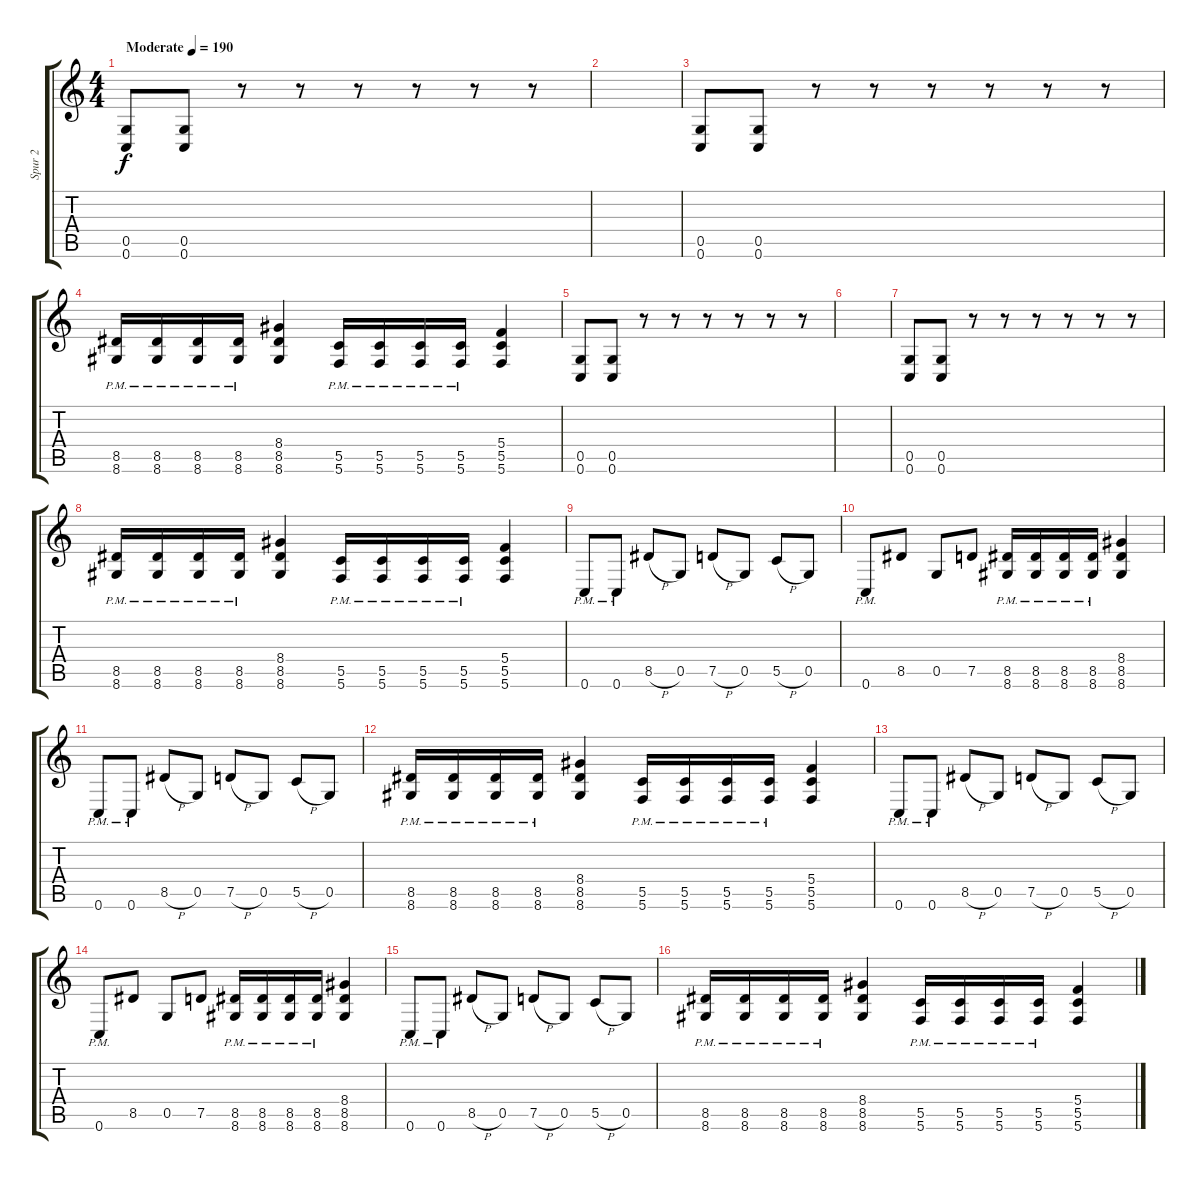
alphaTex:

\track ("Spur 2" "Spur 2") {instrument distortionguitar}
\staff {score tabs}
\tuning (D4 A3 F3 C3 G2 C2) {hide}
\ts (4 4)
\tempo (190 "Moderate")
\clef g2
\ks c
(0.5 0.6).8{dy f instrument distortionguitar} (0.5 0.6).8 r.8 r.8 r.8 r.8 r.8 r.8 |
|
(0.5 0.6).8 (0.5 0.6).8 r.8 r.8 r.8 r.8 r.8 r.8 |
(8.5{pm} 8.6{pm}).16 (8.5{pm} 8.6{pm}).16 (8.5{pm} 8.6{pm}).16 (8.5{pm} 8.6{pm}).16 (8.4 8.5 8.6).4 (5.5{pm} 5.6{pm}).16 (5.5{pm} 5.6{pm}).16 (5.5{pm} 5.6{pm}).16 (5.5{pm} 5.6{pm}).16 (5.4 5.5 5.6).4 |
(0.5 0.6).8 (0.5 0.6).8 r.8 r.8 r.8 r.8 r.8 r.8 |
|
(0.5 0.6).8 (0.5 0.6).8 r.8 r.8 r.8 r.8 r.8 r.8 |
(8.5{pm} 8.6{pm}).16 (8.5{pm} 8.6{pm}).16 (8.5{pm} 8.6{pm}).16 (8.5{pm} 8.6{pm}).16 (8.4 8.5 8.6).4 (5.5{pm} 5.6{pm}).16 (5.5{pm} 5.6{pm}).16 (5.5{pm} 5.6{pm}).16 (5.5{pm} 5.6{pm}).16 (5.4 5.5 5.6).4 |
0.6{pm}.8 0.6{pm}.8 8.5{h}.8 0.5.8 7.5{h}.8 0.5.8 5.5{h}.8 0.5.8 |
0.6{pm}.8 8.5.8 0.5.8 7.5.8 (8.5{pm} 8.6{pm}).16 (8.5{pm} 8.6{pm}).16 (8.5{pm} 8.6{pm}).16 (8.5{pm} 8.6{pm}).16 (8.4 8.5 8.6).4 |
0.6{pm}.8 0.6{pm}.8 8.5{h}.8 0.5.8 7.5{h}.8 0.5.8 5.5{h}.8 0.5.8 |
(8.5{pm} 8.6{pm}).16 (8.5{pm} 8.6{pm}).16 (8.5{pm} 8.6{pm}).16 (8.5{pm} 8.6{pm}).16 (8.4 8.5 8.6).4 (5.5{pm} 5.6{pm}).16 (5.5{pm} 5.6{pm}).16 (5.5{pm} 5.6{pm}).16 (5.5{pm} 5.6{pm}).16 (5.4 5.5 5.6).4 |
0.6{pm}.8 0.6{pm}.8 8.5{h}.8 0.5.8 7.5{h}.8 0.5.8 5.5{h}.8 0.5.8 |
0.6{pm}.8 8.5.8 0.5.8 7.5.8 (8.5{pm} 8.6{pm}).16 (8.5{pm} 8.6{pm}).16 (8.5{pm} 8.6{pm}).16 (8.5{pm} 8.6{pm}).16 (8.4 8.5 8.6).4 |
0.6{pm}.8 0.6{pm}.8 8.5{h}.8 0.5.8 7.5{h}.8 0.5.8 5.5{h}.8 0.5.8 |
(8.5{pm} 8.6{pm}).16 (8.5{pm} 8.6{pm}).16 (8.5{pm} 8.6{pm}).16 (8.5{pm} 8.6{pm}).16 (8.4 8.5 8.6).4 (5.5{pm} 5.6{pm}).16 (5.5{pm} 5.6{pm}).16 (5.5{pm} 5.6{pm}).16 (5.5{pm} 5.6{pm}).16 (5.4 5.5 5.6).4
